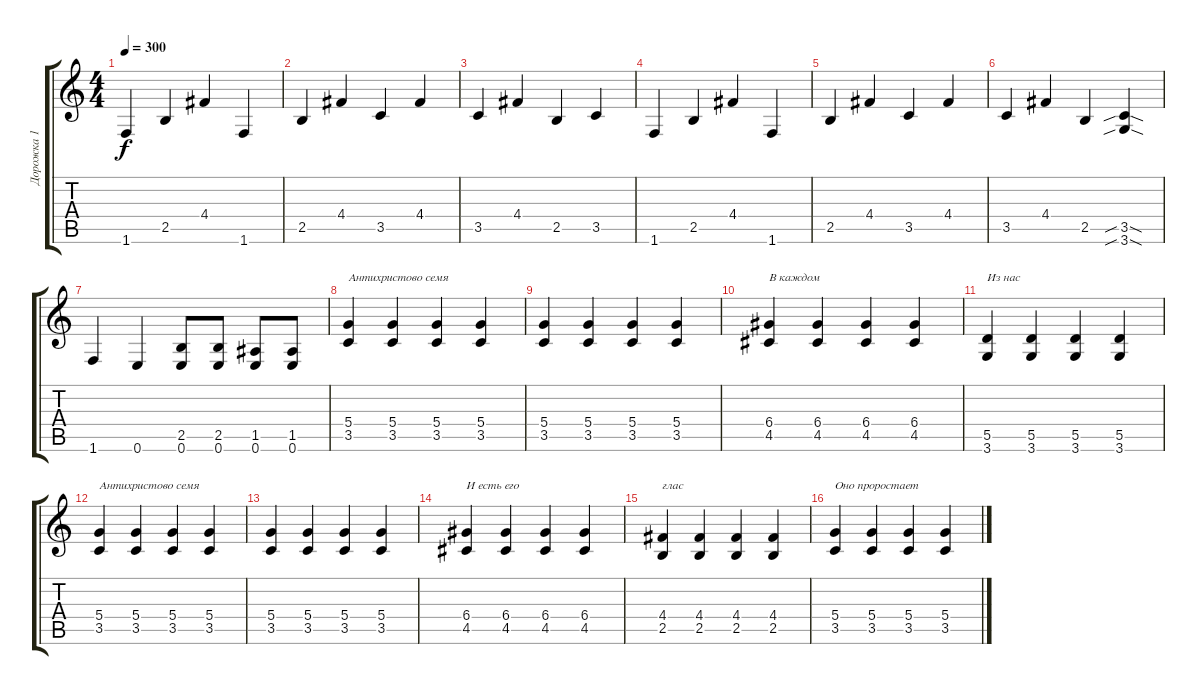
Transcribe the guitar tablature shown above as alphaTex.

\track ("Дорожка 1" "Дорожка 1") {instrument distortionguitar}
\staff {score tabs}
\tuning (E4 B3 G3 D3 A2 E2) {hide}
\ts (4 4)
\tempo 300
\clef g2
\ks c
1.6.4{dy f} 2.5.4 4.4.4 1.6.4 |
2.5.4 4.4.4 3.5.4 4.4.4 |
3.5.4 4.4.4 2.5.4 3.5.4 |
1.6.4 2.5.4 4.4.4 1.6.4 |
2.5.4 4.4.4 3.5.4 4.4.4 |
3.5.4 4.4.4 2.5.4 (3.5{sib sod} 3.6{sib sod}).4 |
1.6.4 0.6.4 (2.5 0.6).8 (2.5 0.6).8 (1.5 0.6).8 (1.5 0.6).8 |
(5.4 3.5).4{txt "Антихристово семя"} (5.4 3.5).4 (5.4 3.5).4 (5.4 3.5).4 |
(5.4 3.5).4 (5.4 3.5).4 (5.4 3.5).4 (5.4 3.5).4 |
(6.4 4.5).4{txt "В каждом"} (6.4 4.5).4 (6.4 4.5).4 (6.4 4.5).4 |
(5.5 3.6).4{txt "Из нас"} (5.5 3.6).4 (5.5 3.6).4 (5.5 3.6).4 |
(5.4 3.5).4{txt "Антихристово семя"} (5.4 3.5).4 (5.4 3.5).4 (5.4 3.5).4 |
(5.4 3.5).4 (5.4 3.5).4 (5.4 3.5).4 (5.4 3.5).4 |
(6.4 4.5).4{txt "И есть его"} (6.4 4.5).4 (6.4 4.5).4 (6.4 4.5).4 |
(4.4 2.5).4{txt "глас"} (4.4 2.5).4 (4.4 2.5).4 (4.4 2.5).4 |
(5.4 3.5).4{txt "Оно проростает"} (5.4 3.5).4 (5.4 3.5).4 (5.4 3.5).4
